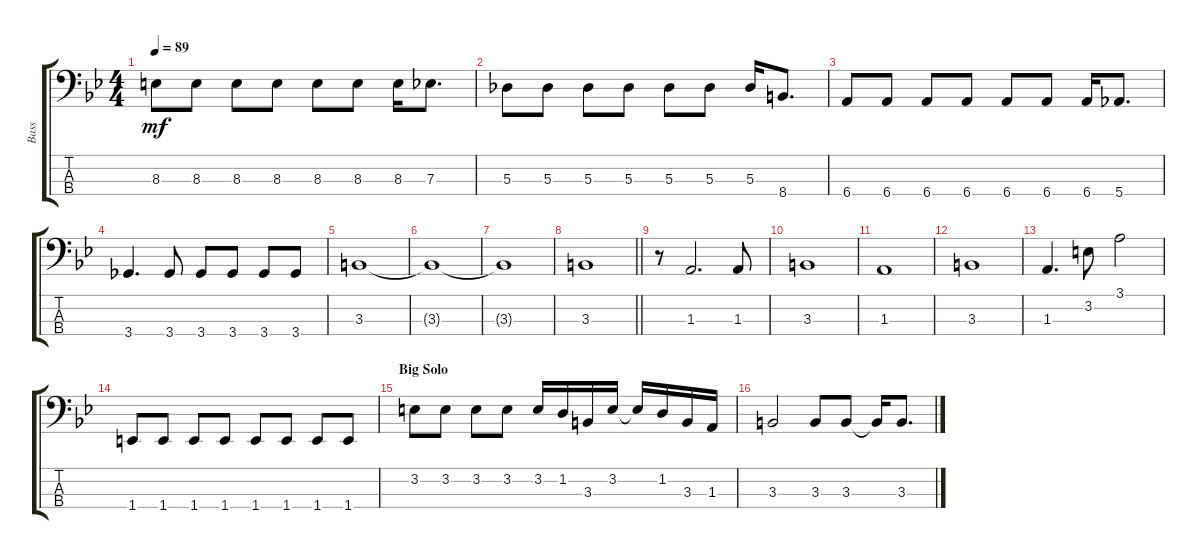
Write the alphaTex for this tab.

\track ("Bass" "Bass") {instrument electricbasspick}
\staff {score tabs}
\tuning (Gb2 Db2 Ab1 Eb1) {hide}
\ts (4 4)
\tempo 89
\clef f4
\ks bb
8.3.8{dy mf} 8.3.8 8.3.8 8.3.8 8.3.8 8.3.8 8.3.16 7.3.8{d} |
5.3.8 5.3.8 5.3.8 5.3.8 5.3.8 5.3.8 5.3.16 8.4.8{d} |
6.4.8 6.4.8 6.4.8 6.4.8 6.4.8 6.4.8 6.4.16 5.4.8{d} |
3.4.4{d} 3.4.8 3.4.8 3.4.8 3.4.8 3.4.8 |
3.3.1 |
3.3{t}.1 |
3.3{t}.1 |
\barLineRight lightlight
3.3.1 |
r.8 1.3.2{d} 1.3.8 |
3.3.1 |
1.3.1 |
3.3.1 |
1.3.4{d} 3.2.8 3.1.2 |
1.4.8 1.4.8 1.4.8 1.4.8 1.4.8 1.4.8 1.4.8 1.4.8 |
\section ("" "Big Solo")
3.2.8 3.2.8 3.2.8 3.2.8 3.2.16 1.2.16 3.3.16 3.2.16 3.2{t}.16 1.2.16 3.3.16 1.3.16 |
3.3.2 3.3.8 3.3.8 3.3{t}.16 3.3.8{d}
